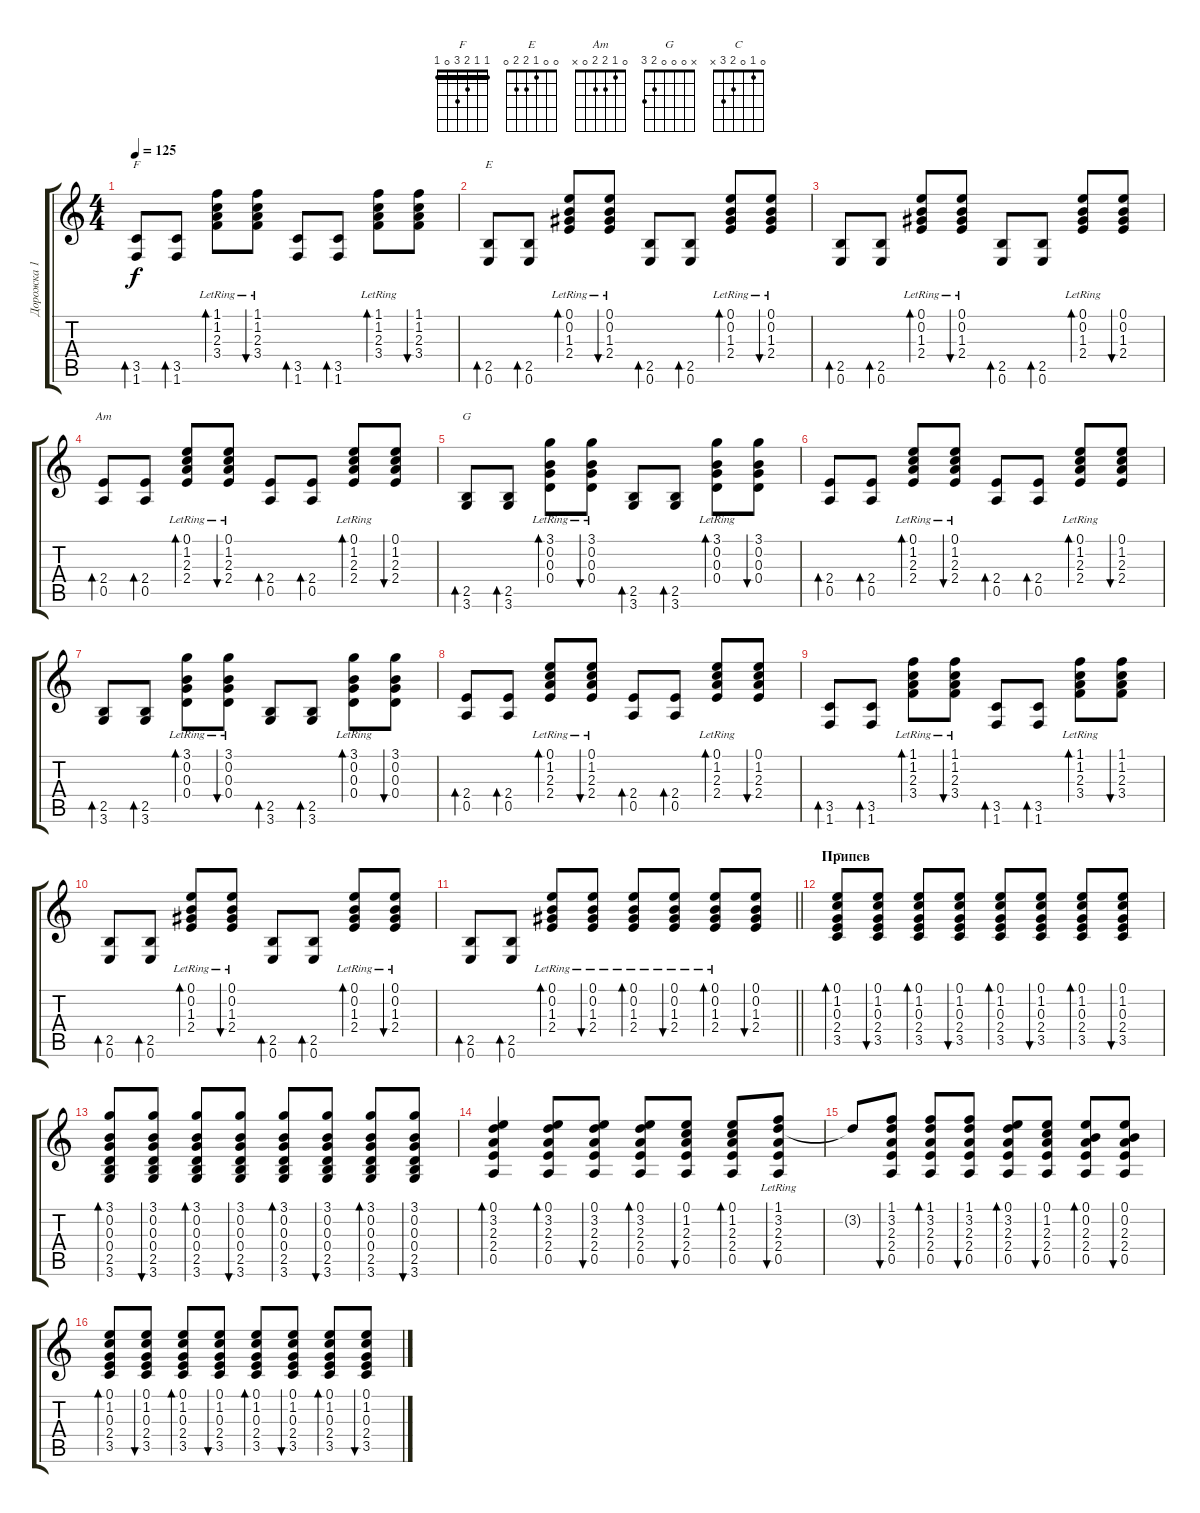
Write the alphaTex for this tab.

\track ("Дорожка 1" "Дорожка 1") {instrument acousticguitarsteel}
\staff {score tabs}
\tuning (E4 B3 G3 D3 A2 E2) {hide}
\chord ("F" 1 1 2 3 0 1) {barre 1}
\chord ("E" 0 0 1 2 2 0)
\chord ("Am" 0 1 2 2 0 x)
\chord ("G" x 0 0 0 2 3)
\chord ("C" 0 1 0 2 3 x)
\ts (4 4)
\tempo 125
\clef g2
\ks c
(3.5 1.6).8{bd 30 ch "F" dy f} (3.5 1.6).8{bd 30} (1.1{lr} 1.2{lr} 2.3{lr} 3.4{lr}).8{bd 30} (1.1{lr} 1.2{lr} 2.3{lr} 3.4{lr}).8{bu 30} (3.5 1.6).8{bd 30} (3.5 1.6).8{bd 30} (1.1{lr} 1.2{lr} 2.3{lr} 3.4{lr}).8{bd 30} (1.1 1.2 2.3 3.4).8{bu 30} |
(2.5 0.6).8{bd 30 ch "E"} (2.5 0.6).8{bd 30} (0.1{lr} 0.2{lr} 1.3{lr} 2.4{lr}).8{bd 30} (0.1{lr} 0.2{lr} 1.3{lr} 2.4{lr}).8{bu 30} (2.5 0.6).8{bd 30} (2.5 0.6).8{bd 30} (0.1{lr} 0.2{lr} 1.3{lr} 2.4{lr}).8{bd 30} (0.1{lr} 0.2{lr} 1.3{lr} 2.4{lr}).8{bu 30} |
(2.5 0.6).8{bd 30} (2.5 0.6).8{bd 30} (0.1{lr} 0.2{lr} 1.3{lr} 2.4{lr}).8{bd 30} (0.1{lr} 0.2{lr} 1.3{lr} 2.4{lr}).8{bu 30} (2.5 0.6).8{bd 30} (2.5 0.6).8{bd 30} (0.1{lr} 0.2{lr} 1.3{lr} 2.4{lr}).8{bd 30} (0.1 0.2 1.3 2.4).8{bu 30} |
\ks aminor
(2.4 0.5).8{bd 30 ch "Am"} (2.4 0.5).8{bd 30} (0.1{lr} 1.2{lr} 2.3{lr} 2.4{lr}).8{bd 30} (0.1{lr} 1.2{lr} 2.3{lr} 2.4{lr}).8{bu 30} (2.4 0.5).8{bd 30} (2.4 0.5).8{bd 30} (0.1{lr} 1.2{lr} 2.3{lr} 2.4{lr}).8{bd 30} (0.1 1.2 2.3 2.4).8{bu 30} |
(2.5 3.6).8{bd 30 ch "G"} (2.5 3.6).8{bd 30} (3.1{lr} 0.2{lr} 0.3{lr} 0.4{lr}).8{bd 30} (3.1{lr} 0.2{lr} 0.3{lr} 0.4{lr}).8{bu 30} (2.5 3.6).8{bd 30} (2.5 3.6).8{bd 30} (3.1{lr} 0.2{lr} 0.3{lr} 0.4{lr}).8{bd 30} (3.1 0.2 0.3 0.4).8{bu 30} |
(2.4 0.5).8{bd 30} (2.4 0.5).8{bd 30} (0.1{lr} 1.2{lr} 2.3{lr} 2.4{lr}).8{bd 30} (0.1{lr} 1.2{lr} 2.3{lr} 2.4{lr}).8{bu 30} (2.4 0.5).8{bd 30} (2.4 0.5).8{bd 30} (0.1{lr} 1.2{lr} 2.3{lr} 2.4{lr}).8{bd 30} (0.1 1.2 2.3 2.4).8{bu 30} |
(2.5 3.6).8{bd 30} (2.5 3.6).8{bd 30} (3.1{lr} 0.2{lr} 0.3{lr} 0.4{lr}).8{bd 30} (3.1{lr} 0.2{lr} 0.3{lr} 0.4{lr}).8{bu 30} (2.5 3.6).8{bd 30} (2.5 3.6).8{bd 30} (3.1{lr} 0.2{lr} 0.3{lr} 0.4{lr}).8{bd 30} (3.1 0.2 0.3 0.4).8{bu 30} |
(2.4 0.5).8{bd 30} (2.4 0.5).8{bd 30} (0.1{lr} 1.2{lr} 2.3{lr} 2.4{lr}).8{bd 30} (0.1{lr} 1.2{lr} 2.3{lr} 2.4{lr}).8{bu 30} (2.4 0.5).8{bd 30} (2.4 0.5).8{bd 30} (0.1{lr} 1.2{lr} 2.3{lr} 2.4{lr}).8{bd 30} (0.1 1.2 2.3 2.4).8{bu 30} |
\ks c
(3.5 1.6).8{bd 30} (3.5 1.6).8{bd 30} (1.1{lr} 1.2{lr} 2.3{lr} 3.4{lr}).8{bd 30} (1.1{lr} 1.2{lr} 2.3{lr} 3.4{lr}).8{bu 30} (3.5 1.6).8{bd 30} (3.5 1.6).8{bd 30} (1.1{lr} 1.2{lr} 2.3{lr} 3.4{lr}).8{bd 30} (1.1 1.2 2.3 3.4).8{bu 30} |
(2.5 0.6).8{bd 30} (2.5 0.6).8{bd 30} (0.1{lr} 0.2{lr} 1.3{lr} 2.4{lr}).8{bd 30} (0.1{lr} 0.2{lr} 1.3{lr} 2.4{lr}).8{bu 30} (2.5 0.6).8{bd 30} (2.5 0.6).8{bd 30} (0.1{lr} 0.2{lr} 1.3{lr} 2.4{lr}).8{bd 30} (0.1{lr} 0.2{lr} 1.3{lr} 2.4{lr}).8{bu 30} |
\barLineRight lightlight
(2.5 0.6).8{bd 30} (2.5 0.6).8{bd 30} (0.1{lr} 0.2{lr} 1.3{lr} 2.4{lr}).8{bd 30} (0.1{lr} 0.2{lr} 1.3{lr} 2.4{lr}).8{bu 30} (0.1{lr} 0.2{lr} 1.3{lr} 2.4{lr}).8{bd 30} (0.1{lr} 0.2{lr} 1.3{lr} 2.4{lr}).8{bu 30} (0.1{lr} 0.2{lr} 1.3{lr} 2.4{lr}).8{bd 30} (0.1 0.2 1.3 2.4).8{bu 30} |
\section ("" "Припев")
(0.1 1.2 0.3 2.4 3.5).8{bd 30 ch "C"} (0.1 1.2 0.3 2.4 3.5).8{bu 30} (0.1 1.2 0.3 2.4 3.5).8{bd 30} (0.1 1.2 0.3 2.4 3.5).8{bu 30} (0.1 1.2 0.3 2.4 3.5).8{bd 30} (0.1 1.2 0.3 2.4 3.5).8{bu 30} (0.1 1.2 0.3 2.4 3.5).8{bd 30} (0.1 1.2 0.3 2.4 3.5).8{bu 30} |
(3.1 0.2 0.3 0.4 2.5 3.6).8{bd 30} (3.1 0.2 0.3 0.4 2.5 3.6).8{bu 30} (3.1 0.2 0.3 0.4 2.5 3.6).8{bd 30} (3.1 0.2 0.3 0.4 2.5 3.6).8{bu 30} (3.1 0.2 0.3 0.4 2.5 3.6).8{bd 30} (3.1 0.2 0.3 0.4 2.5 3.6).8{bu 30} (3.1 0.2 0.3 0.4 2.5 3.6).8{bd 30} (3.1 0.2 0.3 0.4 2.5 3.6).8{bu 30} |
(0.1 3.2 2.3 2.4 0.5).4{bd 30} (0.1 3.2 2.3 2.4 0.5).8{bd 30} (0.1 3.2 2.3 2.4 0.5).8{bu 30} (0.1 3.2 2.3 2.4 0.5).8{bd 30} (0.1 1.2 2.3 2.4 0.5).8{bu 30} (0.1 1.2 2.3 2.4 0.5).8{bd 30} (1.1{lr} 3.2{lr} 2.3{lr} 2.4{lr} 0.5{lr}).8{bu 30} |
3.2{t}.8 (1.1 3.2 2.3 2.4 0.5).8{bu 30} (1.1 3.2 2.3 2.4 0.5).8{bd 30} (1.1 3.2 2.3 2.4 0.5).8{bu 30} (0.1 3.2 2.3 2.4 0.5).8{bd 30} (0.1 1.2 2.3 2.4 0.5).8{bu 30} (0.1 0.2 2.3 2.4 0.5).8{bd 30} (0.1 0.2 2.3 2.4 0.5).8{bu 30} |
(0.1 1.2 0.3 2.4 3.5).8{bd 30} (0.1 1.2 0.3 2.4 3.5).8{bu 30} (0.1 1.2 0.3 2.4 3.5).8{bd 30} (0.1 1.2 0.3 2.4 3.5).8{bu 30} (0.1 1.2 0.3 2.4 3.5).8{bd 30} (0.1 1.2 0.3 2.4 3.5).8{bu 30} (0.1 1.2 0.3 2.4 3.5).8{bd 30} (0.1 1.2 0.3 2.4 3.5).8{bu 30}
